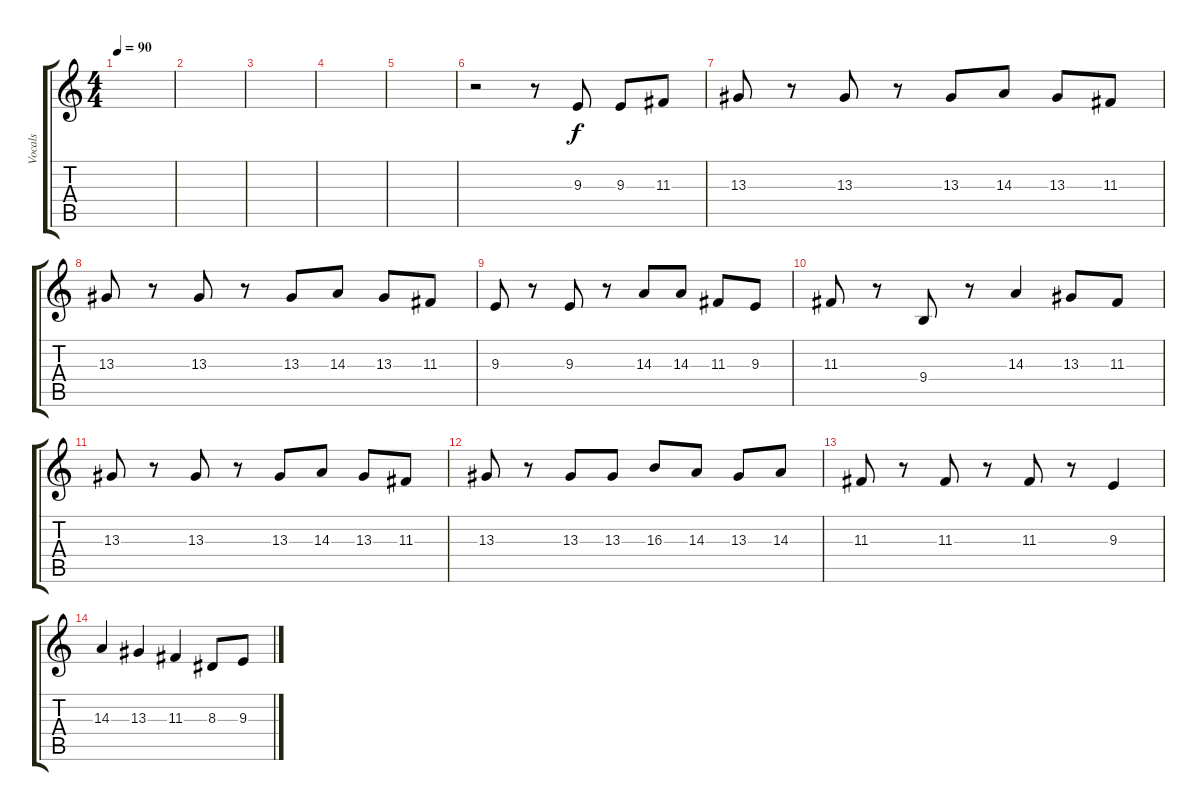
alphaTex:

\track ("Vocals" "Vocals") {instrument sopranosax}
\staff {score tabs}
\tuning (E4 B3 G3 D3 A2 E2) {hide}
\ts (4 4)
\tempo 90
\clef g2
\ks c
|
|
|
|
|
r.2 r.8 9.3.8 9.3.8 11.3.8 |
13.3.8 r.8 13.3.8 r.8 13.3.8 14.3.8 13.3.8 11.3.8 |
13.3.8 r.8 13.3.8 r.8 13.3.8 14.3.8 13.3.8 11.3.8 |
9.3.8 r.8 9.3.8 r.8 14.3.8 14.3.8 11.3.8 9.3.8 |
11.3.8 r.8 9.4.8 r.8 14.3.4 13.3.8 11.3.8 |
13.3.8 r.8 13.3.8 r.8 13.3.8 14.3.8 13.3.8 11.3.8 |
13.3.8 r.8 13.3.8 13.3.8 16.3.8 14.3.8 13.3.8 14.3.8 |
11.3.8 r.8 11.3.8 r.8 11.3.8 r.8 9.3.4 |
14.3.4 13.3.4 11.3.4 8.3.8 9.3.8
